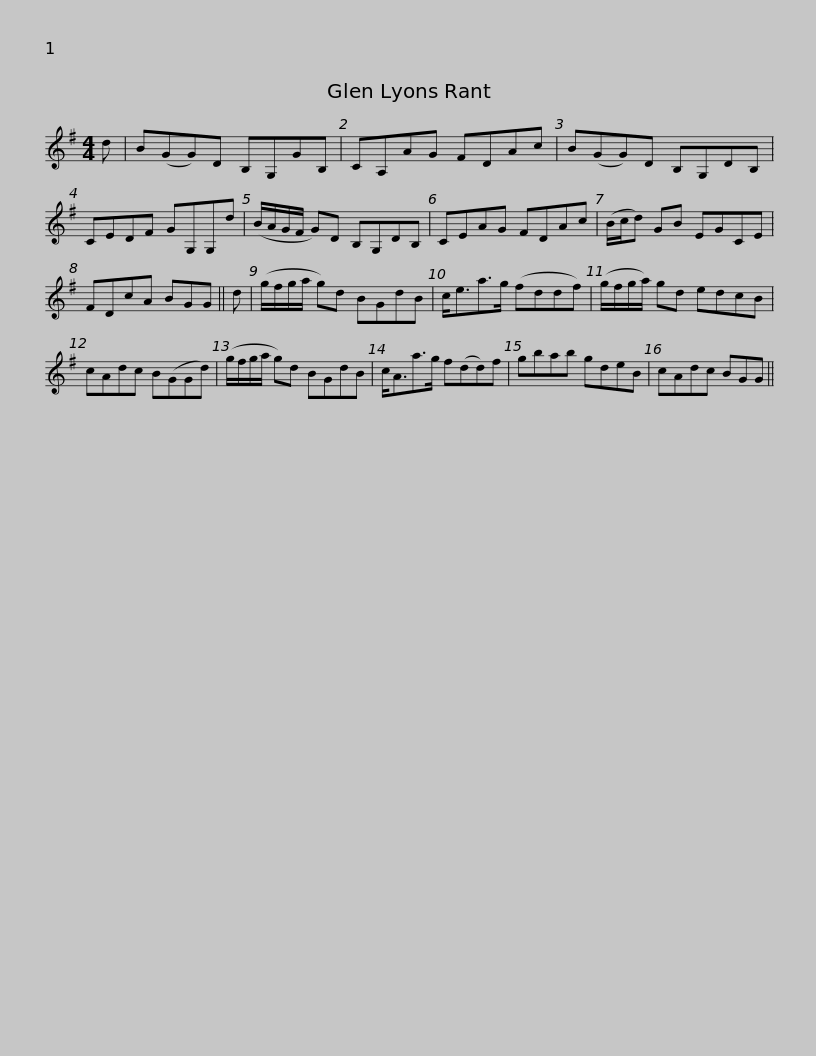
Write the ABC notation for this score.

X:1
L:1/8
M:4/4
I:linebreak $
K:G
V:1 treble
V:1
 d | B(GG)D B,G,GB, | CA,AG FDAc | B(GG)D B,G,DB, | CEDF GG,G,d |$ %5
 (B/A/G/F/ G)D B,G,DB, | CEAG FDAc | (B/c/d) GB EGCE | FDcA BGG || d |$ %10
 (g/f/g/a/ g)d BGdB | c<ea>g (fddf) | (g/f/g/a/) gd edcB | cAdc B(GGd) |$ (g/f/g/a/ g)d BGdB | %15
 c<Aa>g f(dd)f | gbab gdeB | cAdc BGG || %18
